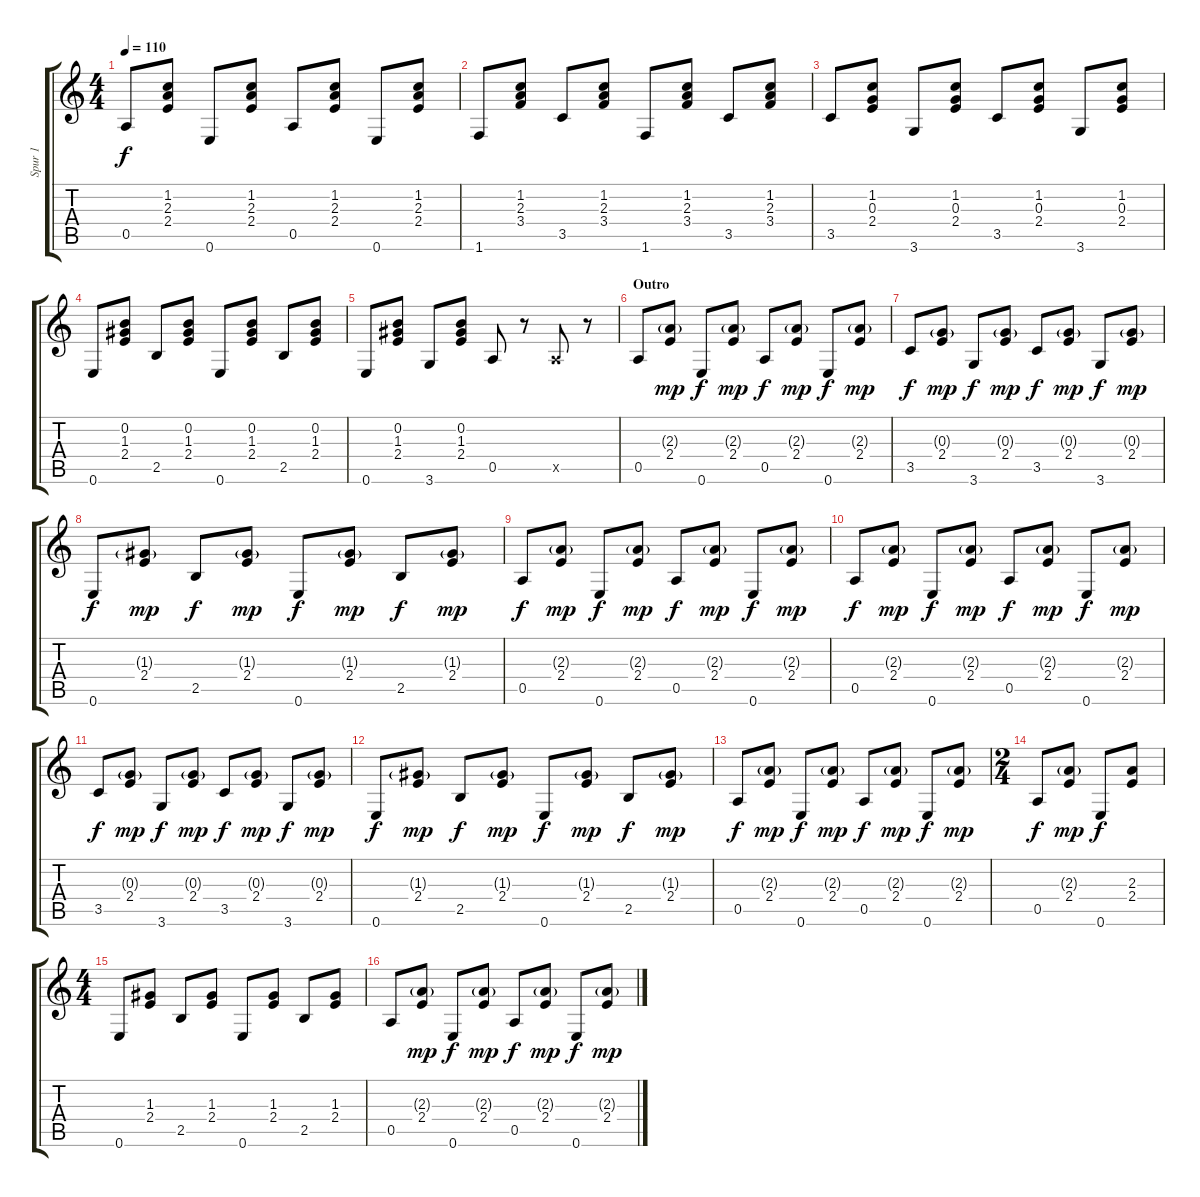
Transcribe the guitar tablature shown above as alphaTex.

\track ("Spur 1" "Spur 1") {instrument acousticguitarsteel}
\staff {score tabs}
\tuning (E4 B3 G3 D3 A2 E2) {hide}
\ts (4 4)
\tempo 110
\clef g2
\ks c
0.5.8{dy f} (1.2 2.3 2.4).8 0.6.8 (1.2 2.3 2.4).8 0.5.8 (1.2 2.3 2.4).8 0.6.8 (1.2 2.3 2.4).8 |
1.6.8 (1.2 2.3 3.4).8 3.5.8 (1.2 2.3 3.4).8 1.6.8 (1.2 2.3 3.4).8 3.5.8 (1.2 2.3 3.4).8 |
3.5.8 (1.2 0.3 2.4).8 3.6.8 (1.2 0.3 2.4).8 3.5.8 (1.2 0.3 2.4).8 3.6.8 (1.2 0.3 2.4).8 |
0.6.8 (0.2 1.3 2.4).8 2.5.8 (0.2 1.3 2.4).8 0.6.8 (0.2 1.3 2.4).8 2.5.8 (0.2 1.3 2.4).8 |
0.6.8 (0.2 1.3 2.4).8 3.6.8 (0.2 1.3 2.4).8 0.5.8 r.8 0.5{x}.8 r.8 |
\section ("" "Outro")
0.5.8 (2.3{g} 2.4).8{dy mp} 0.6.8{dy f} (2.3{g} 2.4).8{dy mp} 0.5.8{dy f} (2.3{g} 2.4).8{dy mp} 0.6.8{dy f} (2.3{g} 2.4).8{dy mp} |
3.5.8{dy f} (0.3{g} 2.4).8{dy mp} 3.6.8{dy f} (0.3{g} 2.4).8{dy mp} 3.5.8{dy f} (0.3{g} 2.4).8{dy mp} 3.6.8{dy f} (0.3{g} 2.4).8{dy mp} |
0.6.8{dy f} (1.3{g} 2.4).8{dy mp} 2.5.8{dy f} (1.3{g} 2.4).8{dy mp} 0.6.8{dy f} (1.3{g} 2.4).8{dy mp} 2.5.8{dy f} (1.3{g} 2.4).8{dy mp} |
0.5.8{dy f} (2.3{g} 2.4).8{dy mp} 0.6.8{dy f} (2.3{g} 2.4).8{dy mp} 0.5.8{dy f} (2.3{g} 2.4).8{dy mp} 0.6.8{dy f} (2.3{g} 2.4).8{dy mp} |
0.5.8{dy f} (2.3{g} 2.4).8{dy mp} 0.6.8{dy f} (2.3{g} 2.4).8{dy mp} 0.5.8{dy f} (2.3{g} 2.4).8{dy mp} 0.6.8{dy f} (2.3{g} 2.4).8{dy mp} |
3.5.8{dy f} (0.3{g} 2.4).8{dy mp} 3.6.8{dy f} (0.3{g} 2.4).8{dy mp} 3.5.8{dy f} (0.3{g} 2.4).8{dy mp} 3.6.8{dy f} (0.3{g} 2.4).8{dy mp} |
0.6.8{dy f} (1.3{g} 2.4).8{dy mp} 2.5.8{dy f} (1.3{g} 2.4).8{dy mp} 0.6.8{dy f} (1.3{g} 2.4).8{dy mp} 2.5.8{dy f} (1.3{g} 2.4).8{dy mp} |
0.5.8{dy f} (2.3{g} 2.4).8{dy mp} 0.6.8{dy f} (2.3{g} 2.4).8{dy mp} 0.5.8{dy f} (2.3{g} 2.4).8{dy mp} 0.6.8{dy f} (2.3{g} 2.4).8{dy mp} |
\ts (2 4)
0.5.8{dy f} (2.3{g} 2.4).8{dy mp} 0.6.8{dy f} (2.3 2.4).8 |
\ts (4 4)
0.6.8 (1.3 2.4).8 2.5.8 (1.3 2.4).8 0.6.8 (1.3 2.4).8 2.5.8 (1.3 2.4).8 |
0.5.8 (2.3{g} 2.4).8{dy mp} 0.6.8{dy f} (2.3{g} 2.4).8{dy mp} 0.5.8{dy f} (2.3{g} 2.4).8{dy mp} 0.6.8{dy f} (2.3{g} 2.4).8{dy mp}
